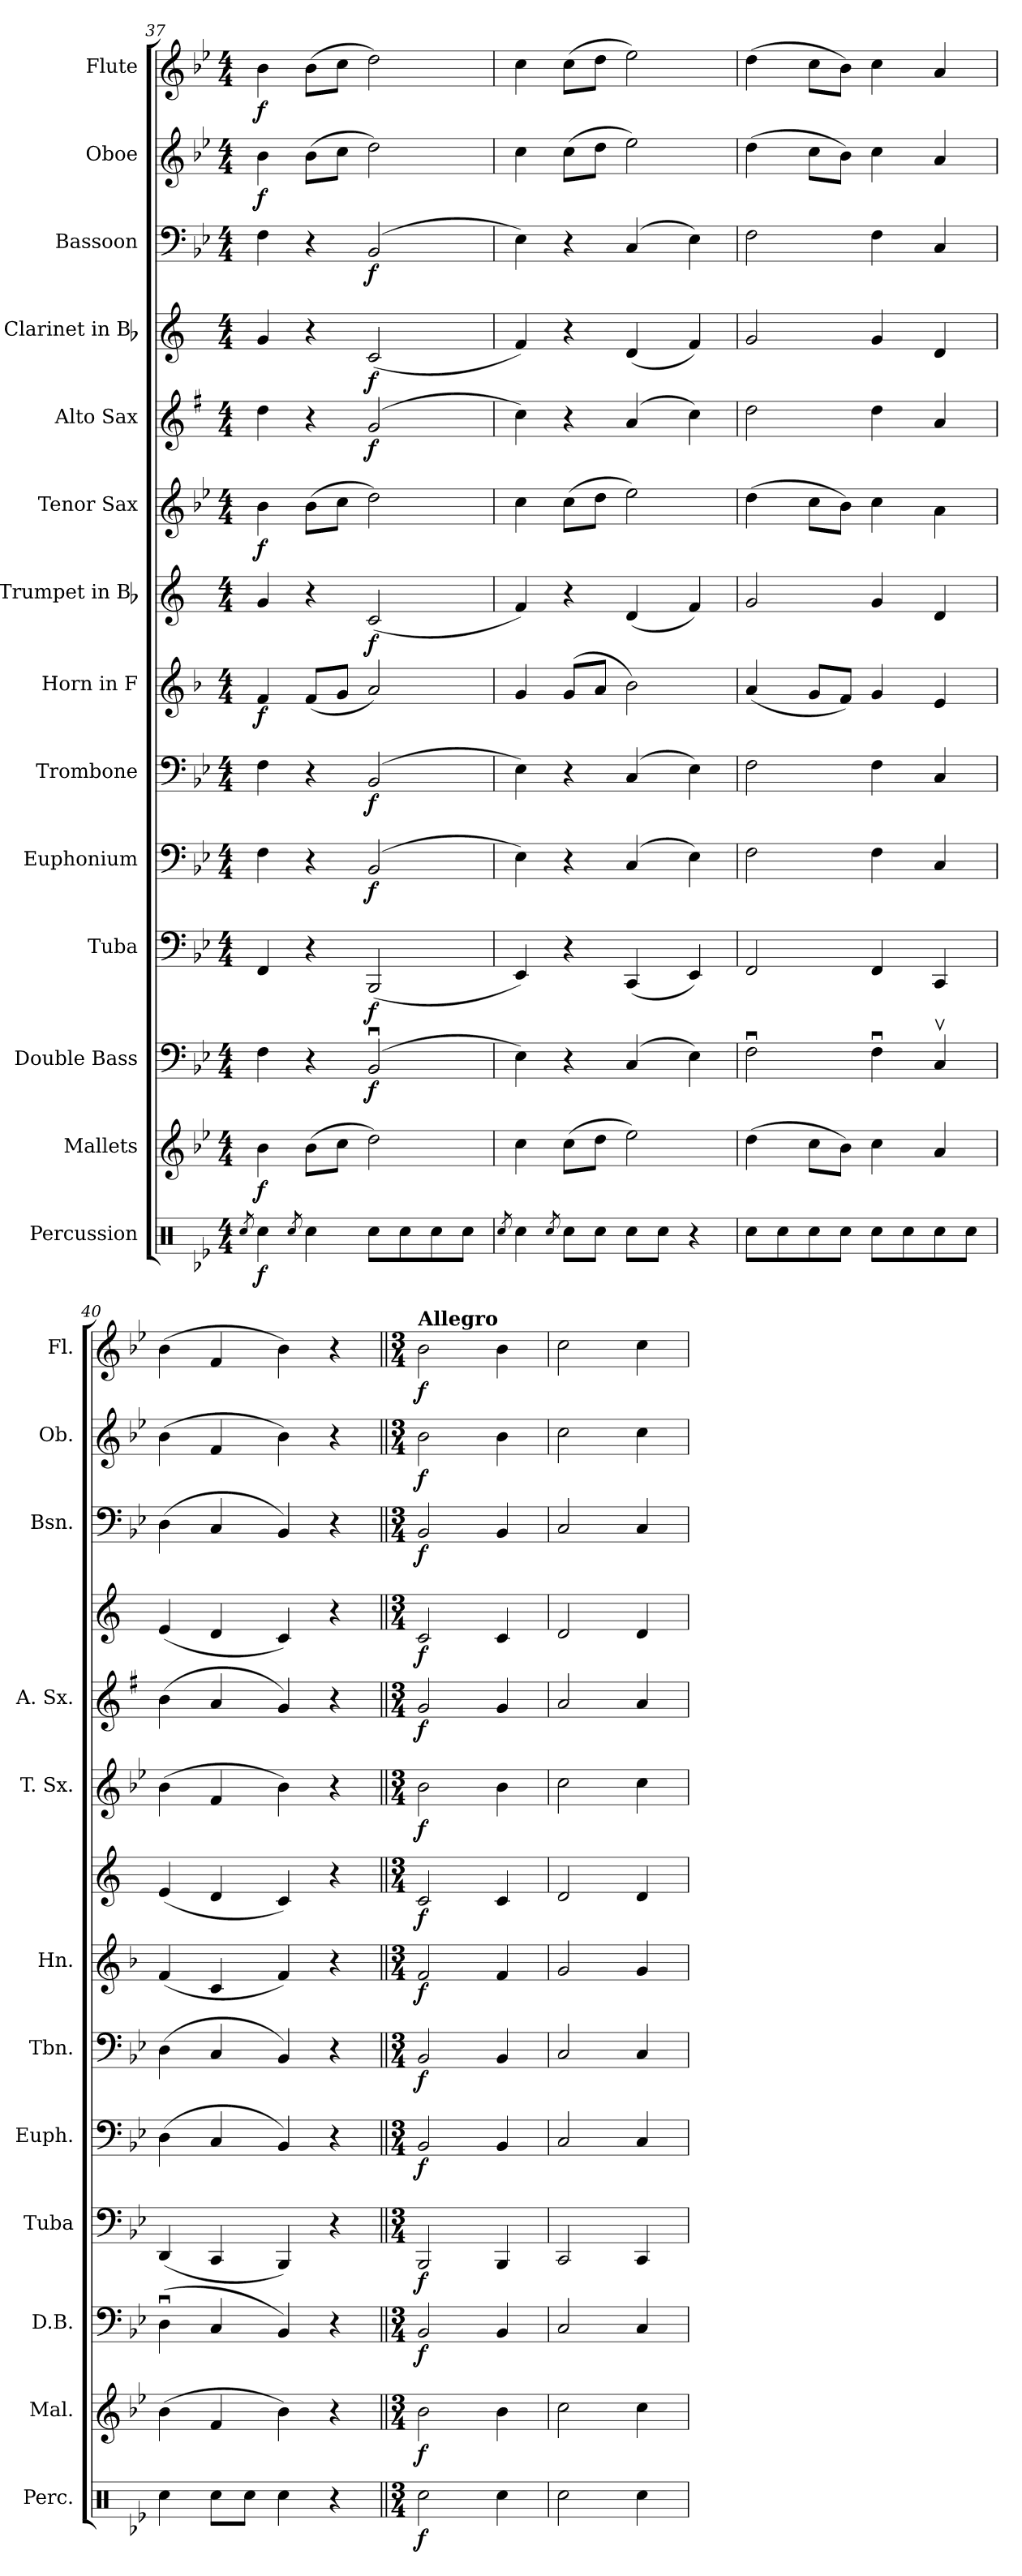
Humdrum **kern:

**kern	**dynam	**kern	**dynam	**kern	**dynam	**kern	**dynam	**kern	**dynam	**kern	**dynam	**kern	**dynam	**kern	**dynam	**kern	**dynam	**kern	**dynam	**kern	**dynam	**kern	**dynam	**kern	**dynam	**kern	**dynam
*part14	*part14	*part13	*part13	*part12	*part12	*part11	*part11	*part10	*part10	*part9	*part9	*part8	*part8	*part7	*part7	*part6	*part6	*part5	*part5	*part4	*part4	*part3	*part3	*part2	*part2	*part1	*part1
*staff14	*staff14	*staff13	*staff13	*staff12	*staff12	*staff11	*staff11	*staff10	*staff10	*staff9	*staff9	*staff8	*staff8	*staff7	*staff7	*staff6	*staff6	*staff5	*staff5	*staff4	*staff4	*staff3	*staff3	*staff2	*staff2	*staff1	*staff1
*I"Percussion	*	*I"Mallets	*	*I"Double Bass	*	*I"Tuba	*	*I"Euphonium	*	*I"Trombone	*	*I"Horn in F	*	*I"Trumpet in Bb	*	*I"Tenor Sax	*	*I"Alto Sax	*	*I"Clarinet in Bb	*	*I"Bassoon	*	*I"Oboe	*	*I"Flute	*
*I'Perc.	*	*I'Mal.	*	*I'D.B.	*	*I'Tuba	*	*I'Euph.	*	*I'Tbn.	*	*I'Hn.	*	*	*	*I'T. Sx.	*	*I'A. Sx.	*	*	*	*I'Bsn.	*	*I'Ob.	*	*I'Fl.	*
*clefX	*	*clefG2	*	*clefF4	*	*clefF4	*	*clefF4	*	*clefF4	*	*clefG2	*	*clefG2	*	*clefG2	*	*clefG2	*	*clefG2	*	*clefF4	*	*clefG2	*	*clefG2	*
*	*	*	*	*ITrd7c12	*	*	*	*	*	*	*	*ITrd4c7	*	*ITrd1c2	*	*ITrd8c14	*	*ITrd5c9	*	*ITrd1c2	*	*	*	*	*	*	*
*k[b-e-]	*	*k[b-e-]	*	*k[b-e-]	*	*k[b-e-]	*	*k[b-e-]	*	*k[b-e-]	*	*k[b-e-]	*	*k[b-e-]	*	*k[b-e-]	*	*k[b-e-]	*	*k[b-e-]	*	*k[b-e-]	*	*k[b-e-]	*	*k[b-e-]	*
*B-:	*	*B-:	*	*B-:	*	*B-:	*	*B-:	*	*B-:	*	*B-:	*	*B-:	*	*B-:	*	*B-:	*	*B-:	*	*B-:	*	*B-:	*	*B-:	*
*M4/4	*	*M4/4	*	*M4/4	*	*M4/4	*	*M4/4	*	*M4/4	*	*M4/4	*	*M4/4	*	*M4/4	*	*M4/4	*	*M4/4	*	*M4/4	*	*M4/4	*	*M4/4	*
=37	=37	=37	=37	=37	=37	=37	=37	=37	=37	=37	=37	=37	=37	=37	=37	=37	=37	=37	=37	=37	=37	=37	=37	=37	=37	=37	=37
8qRcc/	.	.	.	.	.	.	.	.	.	.	.	.	.	.	.	.	.	.	.	.	.	.	.	.	.	.	.
!	!LO:DY:b	!	!LO:DY:b	!	!	!	!	!	!	!	!	!	!LO:DY:b	!	!	!	!LO:DY:b	!	!	!	!	!	!	!	!LO:DY:b	!	!LO:DY:b
4Rcc\	f	4b-\	f	4FF\	.	4FF/	.	4F\	.	4F\	.	4B-/	f	4f/	.	4B-\	f	4f\	.	4f/	.	4F\	.	4b-\	f	4b-\	f
8qRcc/	.	.	.	.	.	.	.	.	.	.	.	.	.	.	.	.	.	.	.	.	.	.	.	.	.	.	.
4Rcc\	.	(>8b-\L	.	4r	.	4r	.	4r	.	4r	.	(<8B-/L	.	4r	.	(>8B-\L	.	4r	.	4r	.	4r	.	(>8b-\L	.	(>8b-\L	.
.	.	8cc\J	.	.	.	.	.	.	.	.	.	8c/J	.	.	.	8c\J	.	.	.	.	.	.	.	8cc\J	.	8cc\J	.
!	!	!	!	!	!LO:DY:b	!	!LO:DY:b	!	!LO:DY:b	!	!LO:DY:b	!	!	!	!LO:DY:b	!	!	!	!LO:DY:b	!	!LO:DY:b	!	!LO:DY:b	!	!	!	!
8Rcc\L	.	2dd\)	.	(2BBB-u>/	f	(<2BBB-/	f	(2BB-/	f	(2BB-/	f	2d/)	.	(<2B-/	f	2d\)	.	(2B-/	f	(<2B-/	f	(2BB-/	f	2dd\)	.	2dd\)	.
8Rcc\	.	.	.	.	.	.	.	.	.	.	.	.	.	.	.	.	.	.	.	.	.	.	.	.	.	.	.
8Rcc\	.	.	.	.	.	.	.	.	.	.	.	.	.	.	.	.	.	.	.	.	.	.	.	.	.	.	.
8Rcc\J	.	.	.	.	.	.	.	.	.	.	.	.	.	.	.	.	.	.	.	.	.	.	.	.	.	.	.
=38	=38	=38	=38	=38	=38	=38	=38	=38	=38	=38	=38	=38	=38	=38	=38	=38	=38	=38	=38	=38	=38	=38	=38	=38	=38	=38	=38
8qRcc/	.	.	.	.	.	.	.	.	.	.	.	.	.	.	.	.	.	.	.	.	.	.	.	.	.	.	.
4Rcc\	.	4cc\	.	4EE-\)	.	4EE-/)	.	4E-\)	.	4E-\)	.	4c/	.	4e-/)	.	4c\	.	4e-\)	.	4e-/)	.	4E-\)	.	4cc\	.	4cc\	.
8qRcc/	.	.	.	.	.	.	.	.	.	.	.	.	.	.	.	.	.	.	.	.	.	.	.	.	.	.	.
8Rcc\L	.	(>8cc\L	.	4r	.	4r	.	4r	.	4r	.	(>8c/L	.	4r	.	(>8c\L	.	4r	.	4r	.	4r	.	(>8cc\L	.	(>8cc\L	.
8Rcc\J	.	8dd\J	.	.	.	.	.	.	.	.	.	8d/J	.	.	.	8d\J	.	.	.	.	.	.	.	8dd\J	.	8dd\J	.
8Rcc\L	.	2ee-\)	.	(4CC/	.	(<4CC/	.	(4C/	.	(4C/	.	2e-\)	.	(<4c/	.	2e-\)	.	(4c/	.	(<4c/	.	(4C/	.	2ee-\)	.	2ee-\)	.
8Rcc\J	.	.	.	.	.	.	.	.	.	.	.	.	.	.	.	.	.	.	.	.	.	.	.	.	.	.	.
4r	.	.	.	4EE-\)	.	4EE-/)	.	4E-\)	.	4E-\)	.	.	.	4e-/)	.	.	.	4e-\)	.	4e-/)	.	4E-\)	.	.	.	.	.
=39	=39	=39	=39	=39	=39	=39	=39	=39	=39	=39	=39	=39	=39	=39	=39	=39	=39	=39	=39	=39	=39	=39	=39	=39	=39	=39	=39
8Rcc\L	.	(>4dd\	.	2FFu>\	.	2FF/	.	2F\	.	2F\	.	(<4d/	.	2f/	.	(>4d\	.	2f\	.	2f/	.	2F\	.	(>4dd\	.	(>4dd\	.
8Rcc\	.	.	.	.	.	.	.	.	.	.	.	.	.	.	.	.	.	.	.	.	.	.	.	.	.	.	.
8Rcc\	.	8cc\L	.	.	.	.	.	.	.	.	.	8c/L	.	.	.	8c\L	.	.	.	.	.	.	.	8cc\L	.	8cc\L	.
8Rcc\J	.	8b-\J)	.	.	.	.	.	.	.	.	.	8B-/J)	.	.	.	8B-\J)	.	.	.	.	.	.	.	8b-\J)	.	8b-\J)	.
8Rcc\L	.	4cc\	.	4FFu>\	.	4FF/	.	4F\	.	4F\	.	4c/	.	4f/	.	4c\	.	4f\	.	4f/	.	4F\	.	4cc\	.	4cc\	.
8Rcc\	.	.	.	.	.	.	.	.	.	.	.	.	.	.	.	.	.	.	.	.	.	.	.	.	.	.	.
8Rcc\	.	4a/	.	4CCv>/	.	4CC/	.	4C/	.	4C/	.	4A/	.	4c/	.	4A\	.	4c/	.	4c/	.	4C/	.	4a/	.	4a/	.
8Rcc\J	.	.	.	.	.	.	.	.	.	.	.	.	.	.	.	.	.	.	.	.	.	.	.	.	.	.	.
=40	=40	=40	=40	=40	=40	=40	=40	=40	=40	=40	=40	=40	=40	=40	=40	=40	=40	=40	=40	=40	=40	=40	=40	=40	=40	=40	=40
4Rcc\	.	(>4b-\	.	(>4DDu>\	.	(<4DD/	.	(>4D\	.	(>4D\	.	(<4B-/	.	(<4d/	.	(>4B-\	.	(>4d\	.	(<4d/	.	(>4D\	.	(>4b-\	.	(>4b-\	.
8Rcc\L	.	4f/	.	4CC/	.	4CC/	.	4C/	.	4C/	.	4F/	.	4c/	.	4F/	.	4c/	.	4c/	.	4C/	.	4f/	.	4f/	.
8Rcc\J	.	.	.	.	.	.	.	.	.	.	.	.	.	.	.	.	.	.	.	.	.	.	.	.	.	.	.
4Rcc\	.	4b-\)	.	4BBB-/)	.	4BBB-/)	.	4BB-/)	.	4BB-/)	.	4B-/)	.	4B-/)	.	4B-\)	.	4B-/)	.	4B-/)	.	4BB-/)	.	4b-\)	.	4b-\)	.
4r	.	4r	.	4r	.	4r	.	4r	.	4r	.	4r	.	4r	.	4r	.	4r	.	4r	.	4r	.	4r	.	4r	.
!!LO:PB:g=z
=41||	=41||	=41||	=41||	=41||	=41||	=41||	=41||	=41||	=41||	=41||	=41||	=41||	=41||	=41||	=41||	=41||	=41||	=41||	=41||	=41||	=41||	=41||	=41||	=41||	=41||	=41||	=41||
*M3/4	*	*M3/4	*	*M3/4	*	*M3/4	*	*M3/4	*	*M3/4	*	*M3/4	*	*M3/4	*	*M3/4	*	*M3/4	*	*M3/4	*	*M3/4	*	*M3/4	*	*M3/4	*
*	*	*	*	*	*	*	*	*	*	*	*	*	*	*	*	*	*	*	*	*	*	*	*	*	*	*MM120	*
!	!	!	!	!	!	!	!	!	!	!	!	!	!	!	!	!	!	!	!	!	!	!	!	!	!	!LO:TX:a:B:t=Allegro	!
!	!LO:DY:b	!	!LO:DY:b	!	!LO:DY:b	!	!LO:DY:b	!	!LO:DY:b	!	!LO:DY:b	!	!LO:DY:b	!	!LO:DY:b	!	!LO:DY:b	!	!LO:DY:b	!	!LO:DY:b	!	!LO:DY:b	!	!LO:DY:b	!	!LO:DY:b
2Rcc\	f	2b-\	f	2BBB-/	f	2BBB-/	f	2BB-/	f	2BB-/	f	2B-/	f	2B-/	f	2B-\	f	2B-/	f	2B-/	f	2BB-/	f	2b-\	f	2b-\	f
4Rcc\	.	4b-\	.	4BBB-/	.	4BBB-/	.	4BB-/	.	4BB-/	.	4B-/	.	4B-/	.	4B-\	.	4B-/	.	4B-/	.	4BB-/	.	4b-\	.	4b-\	.
=42	=42	=42	=42	=42	=42	=42	=42	=42	=42	=42	=42	=42	=42	=42	=42	=42	=42	=42	=42	=42	=42	=42	=42	=42	=42	=42	=42
2Rcc\	.	2cc\	.	2CC/	.	2CC/	.	2C/	.	2C/	.	2c/	.	2c/	.	2c\	.	2c/	.	2c/	.	2C/	.	2cc\	.	2cc\	.
4Rcc\	.	4cc\	.	4CC/	.	4CC/	.	4C/	.	4C/	.	4c/	.	4c/	.	4c\	.	4c/	.	4c/	.	4C/	.	4cc\	.	4cc\	.
=	=	=	=	=	=	=	=	=	=	=	=	=	=	=	=	=	=	=	=	=	=	=	=	=	=	=	=
*-	*-	*-	*-	*-	*-	*-	*-	*-	*-	*-	*-	*-	*-	*-	*-	*-	*-	*-	*-	*-	*-	*-	*-	*-	*-	*-	*-
